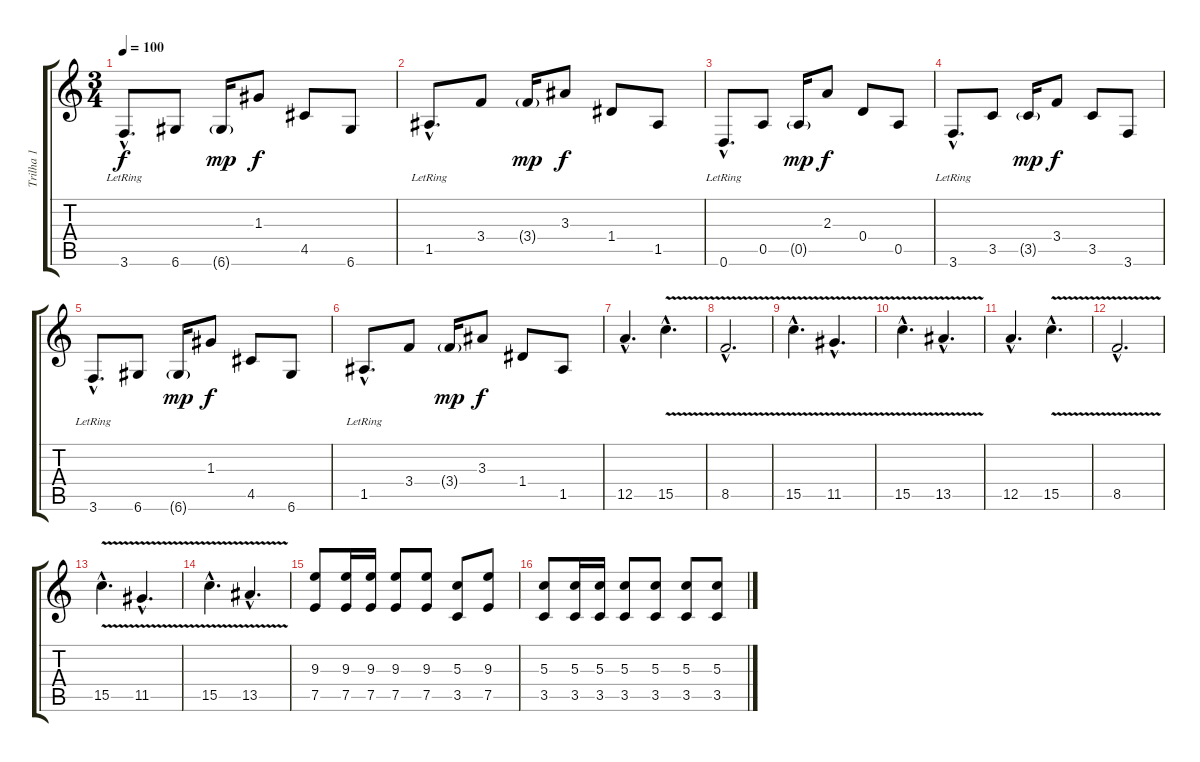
\track ("Trilha 1" "Trilha 1") {instrument distortionguitar}
\staff {score tabs}
\tuning (E4 B3 G3 D3 A2 D2) {hide}
\ts (3 4)
\tempo 100
\clef g2
\ks c
3.6{hac lr}.8{d dy f instrument electricguitarclean} 6.6.8 6.6{g}.16{dy mp} 1.3.8{dy f} 4.5.8 6.6.8 |
1.5{hac lr}.8{d instrument electricguitarclean} 3.4.8 3.4{g}.16{dy mp} 3.3.8{dy f} 1.4.8 1.5.8 |
0.6{hac lr}.8{d instrument electricguitarclean} 0.5.8 0.5{g}.16{dy mp} 2.3.8{dy f} 0.4.8 0.5.8 |
3.6{hac lr}.8{d instrument electricguitarclean} 3.5.8 3.5{g}.16{dy mp} 3.4.8{dy f} 3.5.8 3.6.8 |
3.6{hac lr}.8{d instrument electricguitarclean} 6.6.8 6.6{g}.16{dy mp} 1.3.8{dy f} 4.5.8 6.6.8 |
1.5{hac lr}.8{d instrument electricguitarclean} 3.4.8 3.4{g}.16{dy mp} 3.3.8{dy f} 1.4.8 1.5.8 |
12.5{hac}.4{d instrument distortionguitar} 15.5{v hac}.4{d} |
8.5{v hac}.2{d} |
15.5{v hac}.4{d} 11.5{v hac}.4{d} |
15.5{v hac}.4{d} 13.5{v hac}.4{d} |
12.5{hac}.4{d} 15.5{v hac}.4{d} |
8.5{v hac}.2{d} |
15.5{v hac}.4{d} 11.5{v hac}.4{d} |
15.5{v hac}.4{d} 13.5{v hac}.4{d} |
(9.3 7.5).8 (9.3 7.5).16 (9.3 7.5).16 (9.3 7.5).8 (9.3 7.5).8 (5.3 3.5).8 (9.3 7.5).8 |
(5.3 3.5).8 (5.3 3.5).16 (5.3 3.5).16 (5.3 3.5).8 (5.3 3.5).8 (5.3 3.5).8 (5.3 3.5).8
